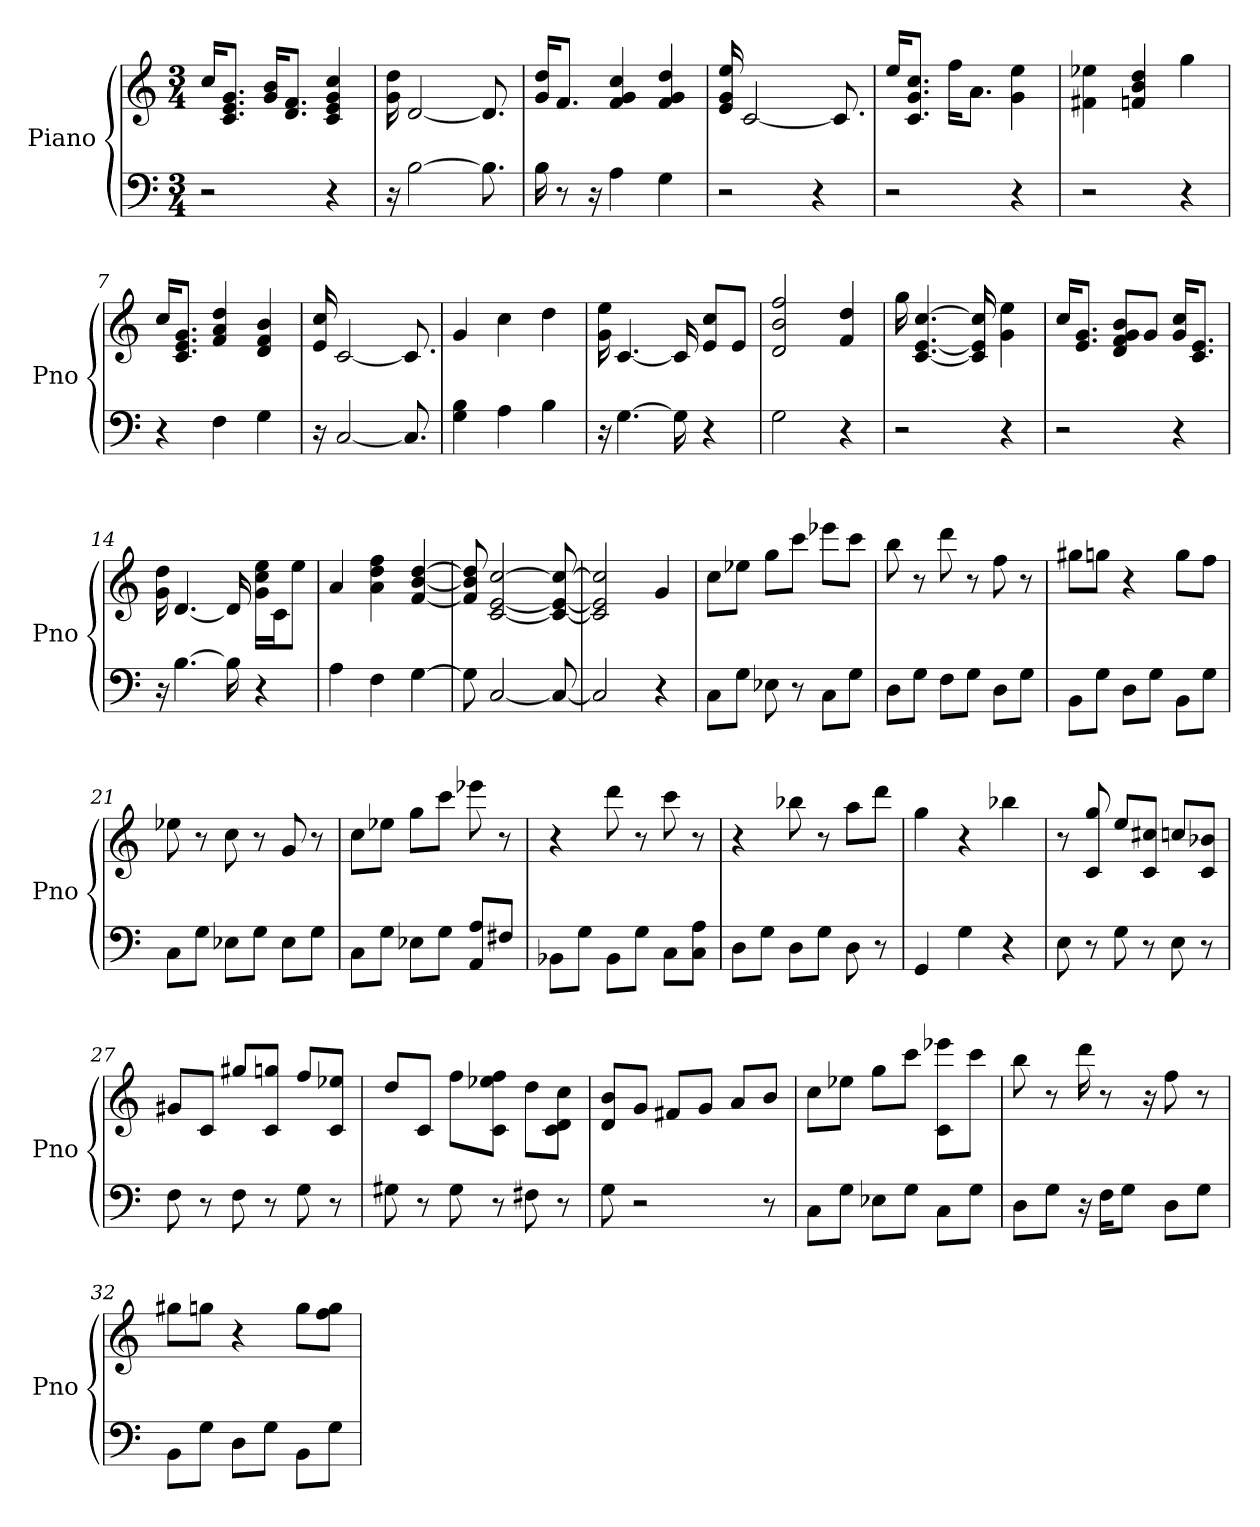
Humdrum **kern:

**kern	**kern
*part1	*part1
*staff2	*staff1
*I"Piano	*
*I'Pno	*
*clefF4	*clefG2
*k[]	*k[]
*C:	*C:
*M3/4	*M3/4
*MM128	*MM128
=1	=1
2r	16cc/KL
.	8.e/ 8.c/ 8.g/J
.	16b/ 16g/KL
.	8.f/ 8.d/J
4r	4cc 4c 4e 4g
=2	=2
16r	16g 16dd
[2B	[2d
8.B]	8.d]
=3	=3
16B	16g/ 16dd/KL
8r	8.f/J
16r	.
4A	4cc 4g 4f
4G	4g 4dd 4f
=4	=4
2r	16ee 16g 16e
.	[2c
4r	.
.	8.c]
=5	=5
2r	16ee/KL
.	8.cc/ 8.g/ 8.c/J
.	16ff\KL
.	8.a\J
4r	4ee 4g
=6	=6
2r	4f# 4ee-
.	4dd 4b 4f
4r	4gg
=7	=7
4r	16cc/KL
.	8.g/ 8.c/ 8.e/J
4F	4dd 4a 4f
4G	4f 4b 4d
=8	=8
16r	16cc 16e
[2C	[2c
8.C]	8.c]
=9	=9
4B 4G	4g
4A	4cc
4B	4dd
=10	=10
16r	16ee 16g
[4.G	[4.c
16G]	16c]
4r	8cc/ 8e/L
.	8e/J
=11	=11
2G	2ff 2d 2b
4r	4dd 4f
=12	=12
2r	16gg
.	[4.c [4.cc [4.e
.	16c] 16cc] 16e]
4r	4g 4ee
=13	=13
2r	16cc/KL
.	8.g/ 8.e/J
.	8g/ 8b/ 8d/ 8f/L
.	8g/J
4r	16g/ 16cc/KL
.	8.c/ 8.e/J
=14	=14
16r	16dd 16g
[4.B	[4.d
16B]	16d]
4r	16ee\ 16g\ 16cc\LL
.	16c\J
.	8ee\J
=15	=15
4A	4a
4F	4ff 4dd 4a
[4G	[4dd [4b [4f
=16	=16
8G]	8dd] 8b] 8f]
[2C	[2e [2cc [2c
8C_	8e_ 8cc_ 8c_
=17	=17
2C]	2e] 2cc] 2c]
4r	4g
=18	=18
8C\L	8cc\L
8G\J	8ee-\J
8E-	8gg\L
8r	8ccc\J
8C\L	8eee-\L
8G\J	8ccc\J
=19	=19
8D\L	8bb
8G\J	8r
8F\L	8ddd
8G\J	8r
8D\L	8ff
8G\J	8r
=20	=20
8BB\L	8gg#\L
8G\J	8gg\J
8D\L	4r
8G\J	.
8BB\L	8gg\L
8G\J	8ff\J
=21	=21
8C\L	8ee-
8G\J	8r
8E-\L	8cc
8G\J	8r
8E-\L	8g
8G\J	8r
=22	=22
8C\L	8cc\L
8G\J	8ee-\J
8E-\L	8gg\L
8G\J	8ccc\J
8AA/ 8A/L	8eee-
8F#/J	8r
=23	=23
8BB-\L	4r
8G\J	.
8BB-\L	8ddd
8G\J	8r
8C\L	8ccc
8C\ 8A\J	8r
=24	=24
8D\L	4r
8G\J	.
8D\L	8bb-
8G\J	8r
8D	8aa\L
8r	8ddd\J
=25	=25
4GG	4gg
4G	4r
4r	4bb-
=26	=26
8E	8r
8r	8gg 8c
8G	8ee/L
8r	8cc#/ 8c/J
8E	8cc/L
8r	8b-/ 8c/J
=27	=27
8F	8g#/L
8r	8c/J
8F	8gg#/L
8r	8gg/ 8c/J
8G	8ff/L
8r	8ee-/ 8c/J
=28	=28
8G#	8dd/L
8r	8c/J
8G#	8ff\L
8r	8c\ 8ee-\ 8ff\J
8F#	8dd\L
8r	8c\ 8d\ 8cc\J
=29	=29
8G	8b/ 8d/L
2r	8g/J
.	8f#/L
.	8g/J
.	8a/L
8r	8b/J
=30	=30
8C\L	8cc\L
8G\J	8ee-\J
8E-\L	8gg\L
8G\J	8ccc\J
8C\L	8eee-\ 8c\L
8G\J	8ccc\J
=31	=31
8D\L	8bb
8G\J	8r
16r	16ddd
16F\KL	8r
8G\J	.
.	16r
8D\L	8ff
8G\J	8r
=32	=32
8BB\L	8gg#\L
8G\J	8gg\J
8D\L	4r
8G\J	.
8BB\L	8gg\L
8G\J	8gg\ 8ff\J
=	=
*-	*-
